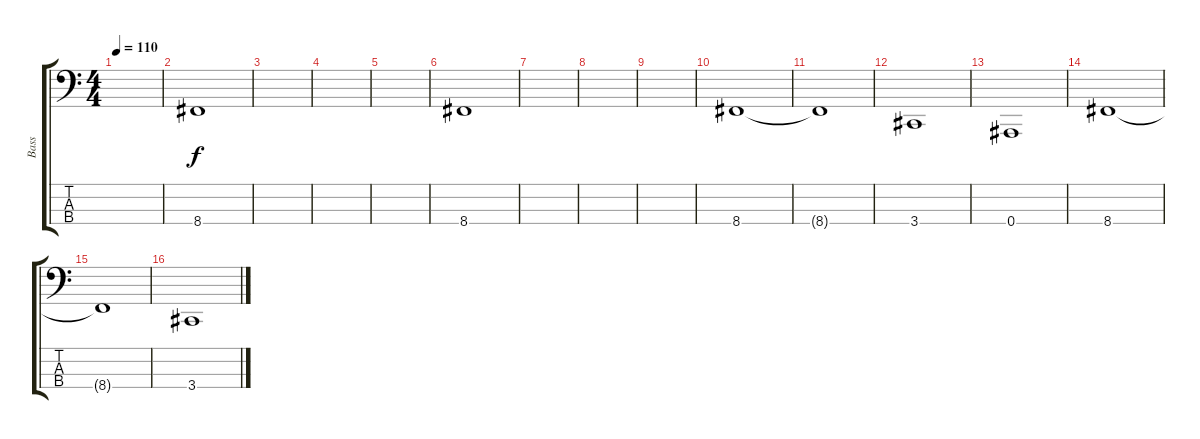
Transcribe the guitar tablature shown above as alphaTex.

\track ("Bass" "Bass") {instrument electricbassfinger}
\staff {score tabs}
\tuning (Eb2 Bb1 F1 Bb0) {hide}
\ts (4 4)
\tempo 110
\clef f4
\ks c
|
8.4.1 |
|
|
|
8.4.1 |
|
|
|
8.4.1 |
8.4{t}.1 |
3.4.1 |
0.4.1 |
8.4.1 |
8.4{t}.1 |
3.4.1
